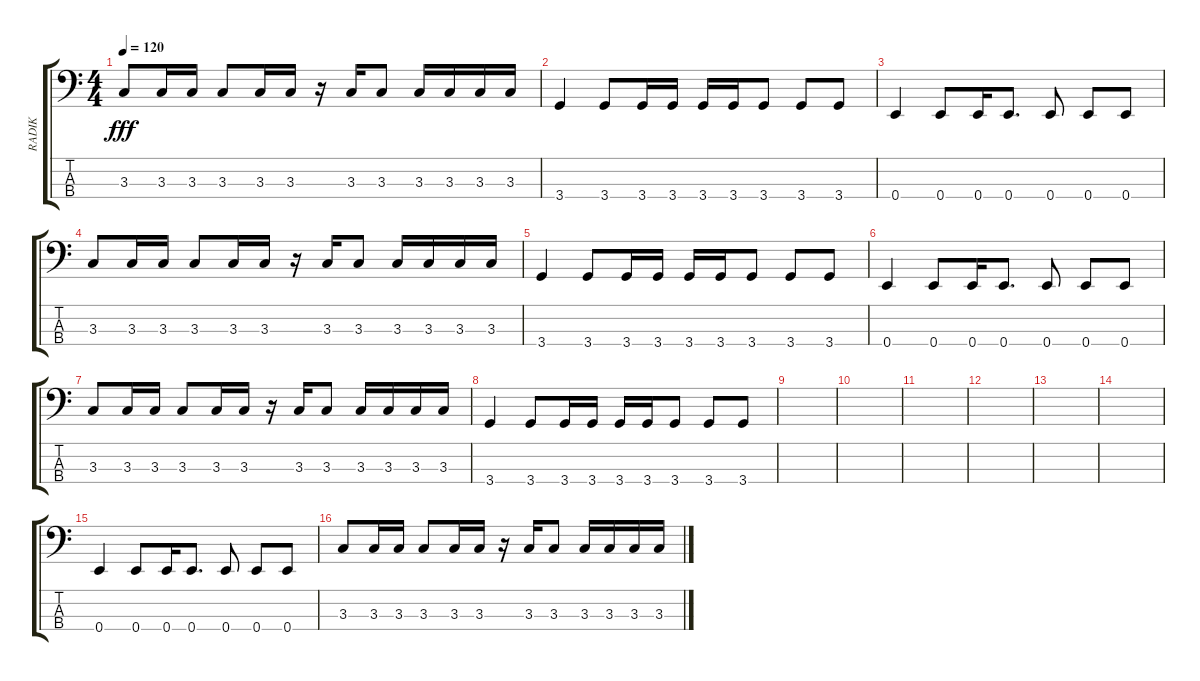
\track ("RADIK" "RADIK") {instrument electricbasspick}
\staff {score tabs}
\tuning (G2 D2 A1 E1) {hide}
\ts (4 4)
\tempo 120
\clef f4
\ks c
3.3.8{dy fff} 3.3.16 3.3.16 3.3.8 3.3.16 3.3.16 r.16 3.3.16 3.3.8 3.3.16 3.3.16 3.3.16 3.3.16 |
3.4.4 3.4.8 3.4.16 3.4.16 3.4.16 3.4.16 3.4.8 3.4.8 3.4.8 |
0.4.4 0.4.8 0.4.16 0.4.8{d} 0.4.8 0.4.8 0.4.8 |
3.3.8 3.3.16 3.3.16 3.3.8 3.3.16 3.3.16 r.16 3.3.16 3.3.8 3.3.16 3.3.16 3.3.16 3.3.16 |
3.4.4 3.4.8 3.4.16 3.4.16 3.4.16 3.4.16 3.4.8 3.4.8 3.4.8 |
0.4.4 0.4.8 0.4.16 0.4.8{d} 0.4.8 0.4.8 0.4.8 |
3.3.8 3.3.16 3.3.16 3.3.8 3.3.16 3.3.16 r.16 3.3.16 3.3.8 3.3.16 3.3.16 3.3.16 3.3.16 |
3.4.4 3.4.8 3.4.16 3.4.16 3.4.16 3.4.16 3.4.8 3.4.8 3.4.8 |
|
|
|
|
|
|
0.4.4 0.4.8 0.4.16 0.4.8{d} 0.4.8 0.4.8 0.4.8 |
3.3.8 3.3.16 3.3.16 3.3.8 3.3.16 3.3.16 r.16 3.3.16 3.3.8 3.3.16 3.3.16 3.3.16 3.3.16
